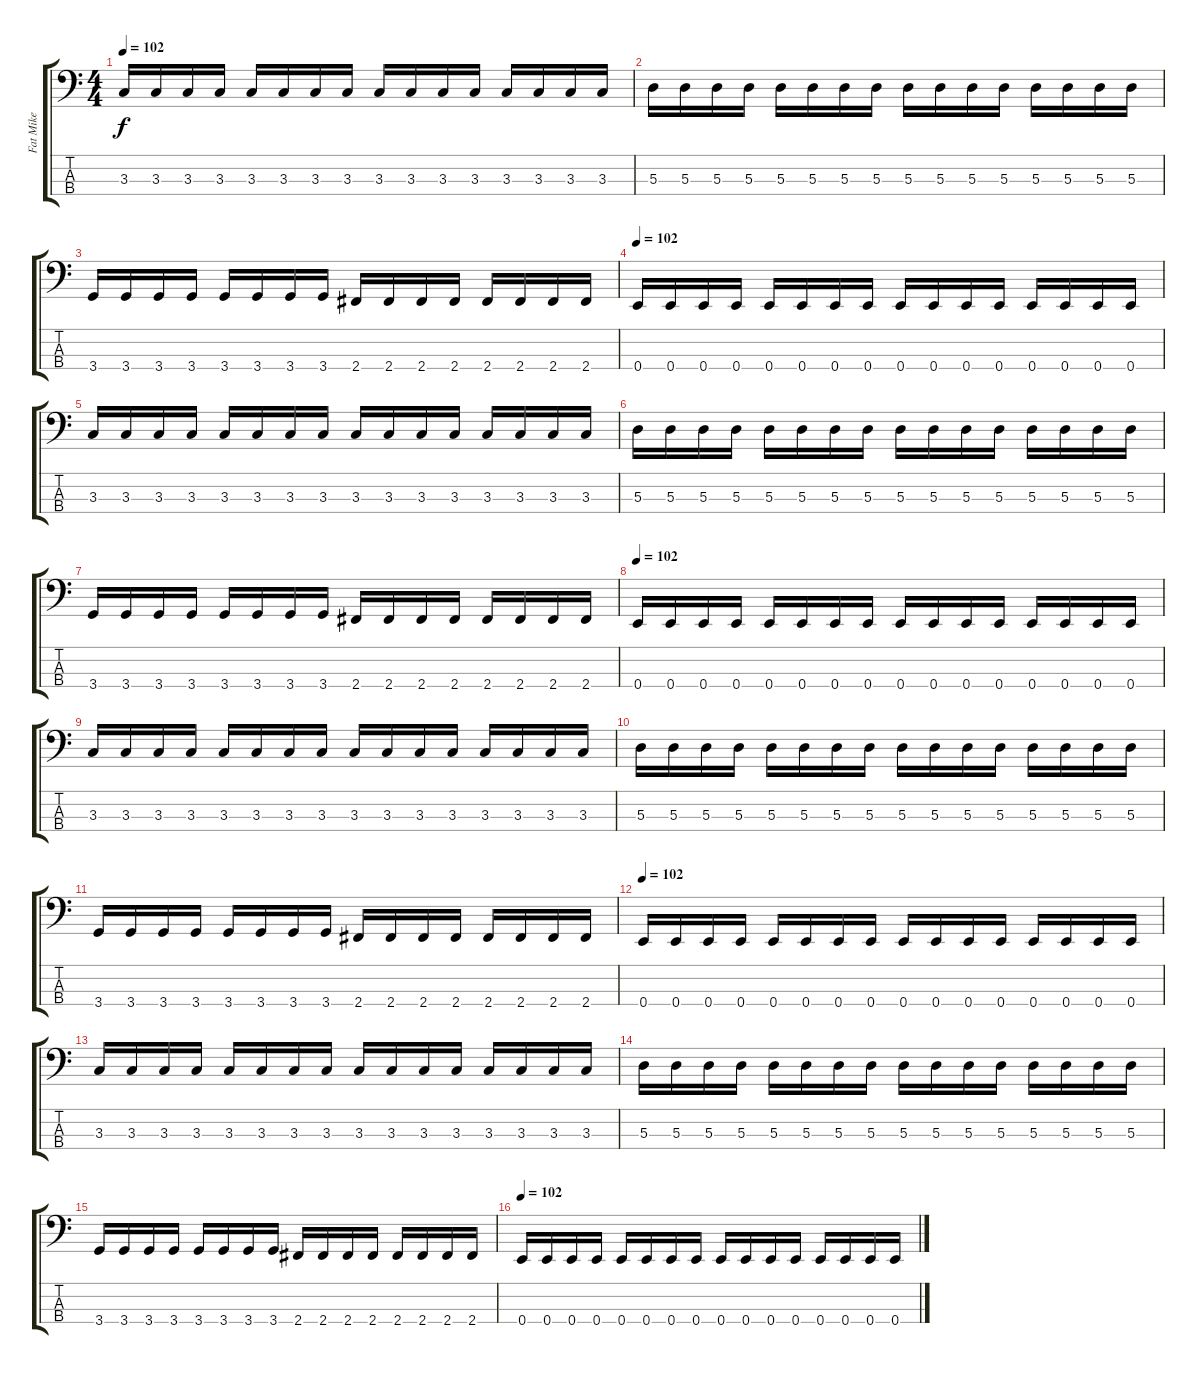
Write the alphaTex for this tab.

\track ("Fat Mike" "Fat Mike") {instrument electricbasspick}
\staff {score tabs}
\tuning (G2 D2 A1 E1) {hide}
\ts (4 4)
\tempo 102
\clef f4
\ks c
3.3.16{dy f} 3.3.16 3.3.16 3.3.16 3.3.16 3.3.16 3.3.16 3.3.16 3.3.16 3.3.16 3.3.16 3.3.16 3.3.16 3.3.16 3.3.16 3.3.16 |
5.3.16 5.3.16 5.3.16 5.3.16 5.3.16 5.3.16 5.3.16 5.3.16 5.3.16 5.3.16 5.3.16 5.3.16 5.3.16 5.3.16 5.3.16 5.3.16 |
3.4.16 3.4.16 3.4.16 3.4.16 3.4.16 3.4.16 3.4.16 3.4.16 2.4.16 2.4.16 2.4.16 2.4.16 2.4.16 2.4.16 2.4.16 2.4.16 |
\tempo 102
0.4.16 0.4.16 0.4.16 0.4.16 0.4.16 0.4.16 0.4.16 0.4.16 0.4.16 0.4.16 0.4.16 0.4.16 0.4.16 0.4.16 0.4.16 0.4.16 |
3.3.16 3.3.16 3.3.16 3.3.16 3.3.16 3.3.16 3.3.16 3.3.16 3.3.16 3.3.16 3.3.16 3.3.16 3.3.16 3.3.16 3.3.16 3.3.16 |
5.3.16 5.3.16 5.3.16 5.3.16 5.3.16 5.3.16 5.3.16 5.3.16 5.3.16 5.3.16 5.3.16 5.3.16 5.3.16 5.3.16 5.3.16 5.3.16 |
3.4.16 3.4.16 3.4.16 3.4.16 3.4.16 3.4.16 3.4.16 3.4.16 2.4.16 2.4.16 2.4.16 2.4.16 2.4.16 2.4.16 2.4.16 2.4.16 |
\tempo 102
0.4.16 0.4.16 0.4.16 0.4.16 0.4.16 0.4.16 0.4.16 0.4.16 0.4.16 0.4.16 0.4.16 0.4.16 0.4.16 0.4.16 0.4.16 0.4.16 |
3.3.16 3.3.16 3.3.16 3.3.16 3.3.16 3.3.16 3.3.16 3.3.16 3.3.16 3.3.16 3.3.16 3.3.16 3.3.16 3.3.16 3.3.16 3.3.16 |
5.3.16 5.3.16 5.3.16 5.3.16 5.3.16 5.3.16 5.3.16 5.3.16 5.3.16 5.3.16 5.3.16 5.3.16 5.3.16 5.3.16 5.3.16 5.3.16 |
3.4.16 3.4.16 3.4.16 3.4.16 3.4.16 3.4.16 3.4.16 3.4.16 2.4.16 2.4.16 2.4.16 2.4.16 2.4.16 2.4.16 2.4.16 2.4.16 |
\tempo 102
0.4.16 0.4.16 0.4.16 0.4.16 0.4.16 0.4.16 0.4.16 0.4.16 0.4.16 0.4.16 0.4.16 0.4.16 0.4.16 0.4.16 0.4.16 0.4.16 |
3.3.16 3.3.16 3.3.16 3.3.16 3.3.16 3.3.16 3.3.16 3.3.16 3.3.16 3.3.16 3.3.16 3.3.16 3.3.16 3.3.16 3.3.16 3.3.16 |
5.3.16 5.3.16 5.3.16 5.3.16 5.3.16 5.3.16 5.3.16 5.3.16 5.3.16 5.3.16 5.3.16 5.3.16 5.3.16 5.3.16 5.3.16 5.3.16 |
3.4.16 3.4.16 3.4.16 3.4.16 3.4.16 3.4.16 3.4.16 3.4.16 2.4.16 2.4.16 2.4.16 2.4.16 2.4.16 2.4.16 2.4.16 2.4.16 |
\tempo 102
0.4.16 0.4.16 0.4.16 0.4.16 0.4.16 0.4.16 0.4.16 0.4.16 0.4.16 0.4.16 0.4.16 0.4.16 0.4.16 0.4.16 0.4.16 0.4.16
